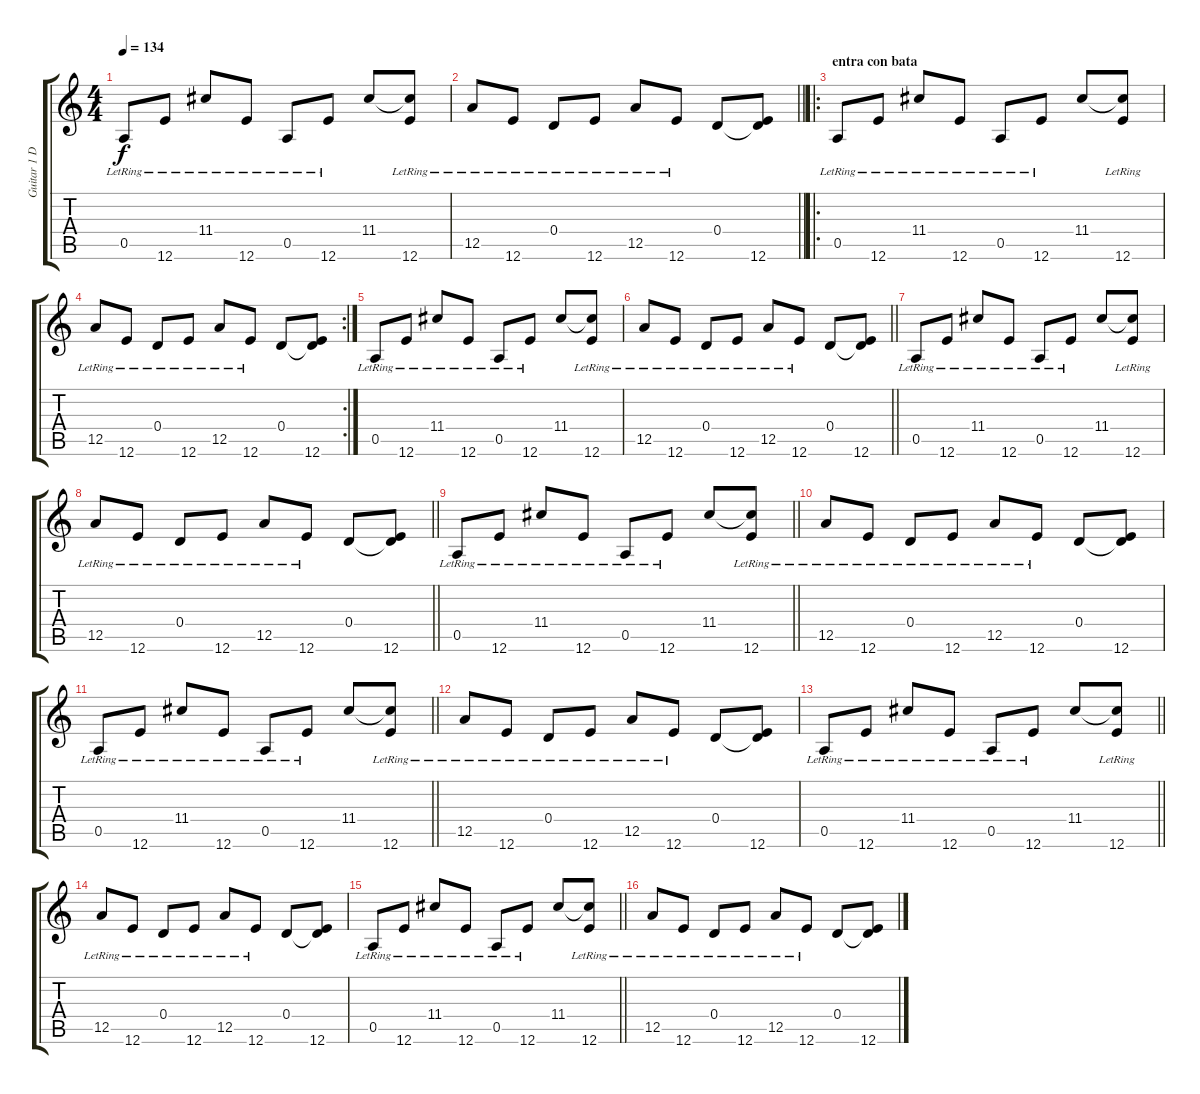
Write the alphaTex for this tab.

\track ("Guitar 1 Dave" "Guitar 1 D") {instrument electricguitarjazz}
\staff {score tabs}
\tuning (E4 B3 G3 D3 A2 E2) {hide}
\ts (4 4)
\tempo 134
\clef g2
\ks c
0.5{lr}.8{dy f} 12.6{lr}.8 11.4{lr}.8 12.6{lr}.8 0.5{lr}.8 12.6{lr}.8 11.4.8 (11.4{t} 12.6{lr}).8 |
\barLineRight lightlight
12.5{lr}.8 12.6{lr}.8 0.4{lr}.8 12.6{lr}.8 12.5{lr}.8 12.6{lr}.8 0.4.8 (0.4{t} 12.6).8 |
\ro
\section ("" "entra con bata")
0.5{lr}.8 12.6{lr}.8 11.4{lr}.8 12.6{lr}.8 0.5{lr}.8 12.6{lr}.8 11.4.8 (11.4{t} 12.6{lr}).8 |
\rc 2
12.5{lr}.8 12.6{lr}.8 0.4{lr}.8 12.6{lr}.8 12.5{lr}.8 12.6{lr}.8 0.4.8 (0.4{t} 12.6).8 |
0.5{lr}.8 12.6{lr}.8 11.4{lr}.8 12.6{lr}.8 0.5{lr}.8 12.6{lr}.8 11.4.8 (11.4{t} 12.6{lr}).8 |
\barLineRight lightlight
12.5{lr}.8 12.6{lr}.8 0.4{lr}.8 12.6{lr}.8 12.5{lr}.8 12.6{lr}.8 0.4.8 (0.4{t} 12.6).8 |
0.5{lr}.8 12.6{lr}.8 11.4{lr}.8 12.6{lr}.8 0.5{lr}.8 12.6{lr}.8 11.4.8 (11.4{t} 12.6{lr}).8 |
\barLineRight lightlight
12.5{lr}.8 12.6{lr}.8 0.4{lr}.8 12.6{lr}.8 12.5{lr}.8 12.6{lr}.8 0.4.8 (0.4{t} 12.6).8 |
\barLineRight lightlight
0.5{lr}.8 12.6{lr}.8 11.4{lr}.8 12.6{lr}.8 0.5{lr}.8 12.6{lr}.8 11.4.8 (11.4{t} 12.6{lr}).8 |
12.5{lr}.8 12.6{lr}.8 0.4{lr}.8 12.6{lr}.8 12.5{lr}.8 12.6{lr}.8 0.4.8 (0.4{t} 12.6).8 |
\barLineRight lightlight
0.5{lr}.8 12.6{lr}.8 11.4{lr}.8 12.6{lr}.8 0.5{lr}.8 12.6{lr}.8 11.4.8 (11.4{t} 12.6{lr}).8 |
12.5{lr}.8 12.6{lr}.8 0.4{lr}.8 12.6{lr}.8 12.5{lr}.8 12.6{lr}.8 0.4.8 (0.4{t} 12.6).8 |
\barLineRight lightlight
0.5{lr}.8 12.6{lr}.8 11.4{lr}.8 12.6{lr}.8 0.5{lr}.8 12.6{lr}.8 11.4.8 (11.4{t} 12.6{lr}).8 |
12.5{lr}.8 12.6{lr}.8 0.4{lr}.8 12.6{lr}.8 12.5{lr}.8 12.6{lr}.8 0.4.8 (0.4{t} 12.6).8 |
\barLineRight lightlight
0.5{lr}.8 12.6{lr}.8 11.4{lr}.8 12.6{lr}.8 0.5{lr}.8 12.6{lr}.8 11.4.8 (11.4{t} 12.6{lr}).8 |
12.5{lr}.8 12.6{lr}.8 0.4{lr}.8 12.6{lr}.8 12.5{lr}.8 12.6{lr}.8 0.4.8 (0.4{t} 12.6).8
